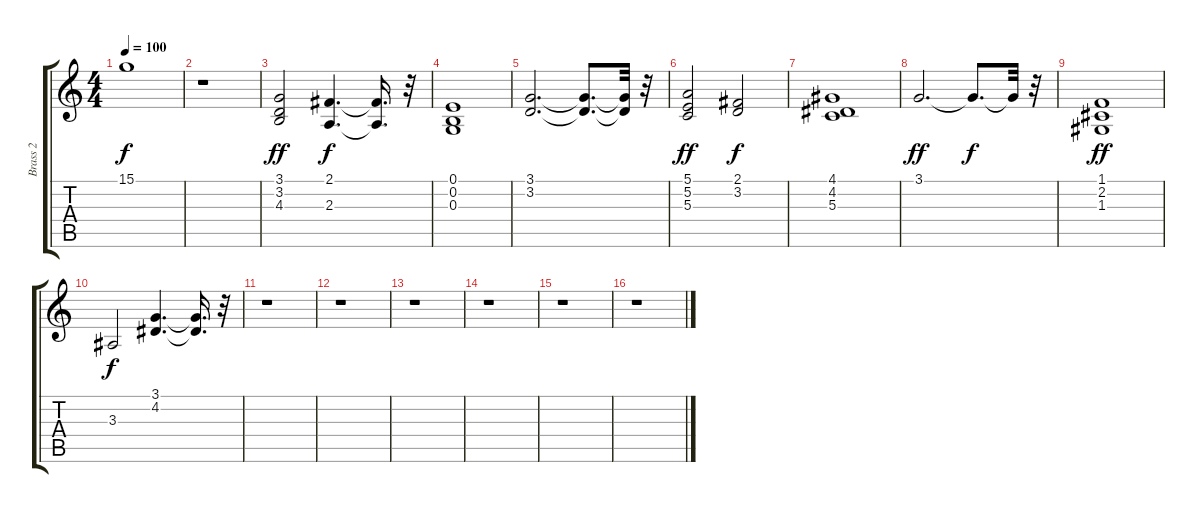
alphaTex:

\track ("Brass 2" "Brass 2") {instrument synthbrass1}
\staff {score tabs}
\tuning (E4 B3 G3 D3 A2 E2) {hide}
\ts (4 4)
\tempo 100
\clef g2
\ks c
15.1.1{dy f} |
r.1 |
(3.1 3.2 4.3).2{dy ff} (2.1 2.3).4{d dy f} (2.1{t} 2.3{t}).16{d} r.32 |
(0.1 0.2 0.3).1 |
(3.1 3.2).2{d} (3.1{t} 3.2{t}).8{d} (3.1{t} 3.2{t}).32 r.32 |
(5.1 5.2 5.3).2{dy ff} (2.1 3.2).2{dy f} |
(4.1 4.2 5.3).1 |
3.1.2{d dy ff} 3.1{t}.8{d dy f} 3.1{t}.32 r.32 |
(1.1 2.2 1.3).1{dy ff} |
3.3.2{dy f} (3.1 4.2).4{d} (3.1{t} 4.2{t}).16{d} r.32 |
r.1 |
r.1 |
r.1 |
r.1 |
r.1 |
r.1
